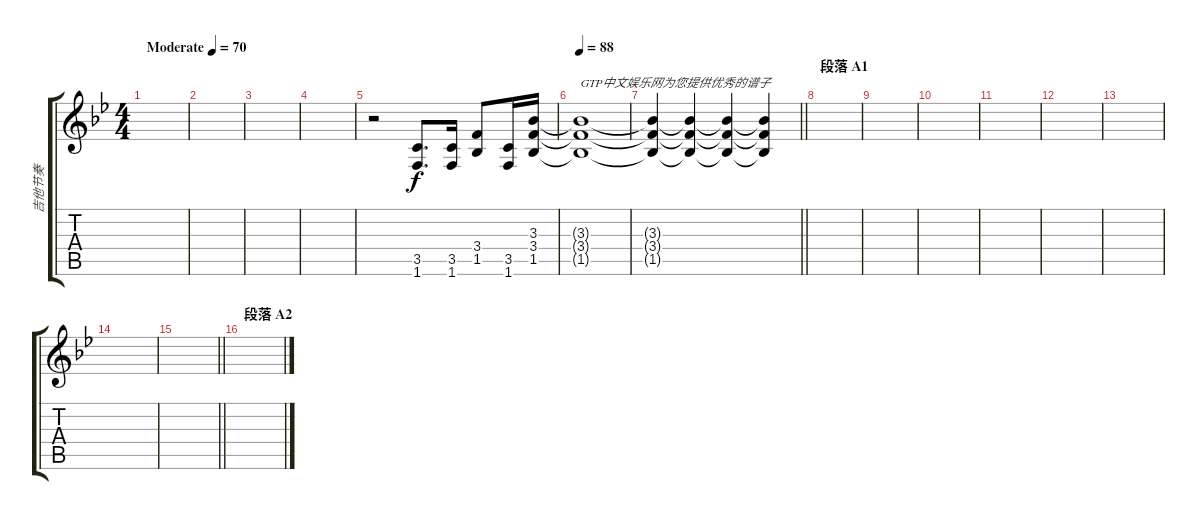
\track ("吉他节奏" "吉他节奏") {instrument distortionguitar}
\staff {score tabs}
\tuning (E4 B3 G3 D3 A2 E2) {hide}
\ts (4 4)
\tempo (70 "Moderate")
\clef g2
\ks bb
|
|
|
|
r.2 (3.5 1.6).8{d} (3.5 1.6).16 (3.4 1.5).8 (3.5 1.6).16 (3.3 3.4 1.5).16 |
\tempo 88
(3.3{t} 3.4{t} 1.5{t}).1{txt "GTP中文娱乐网为您提供优秀的谱子"} |
\barLineRight lightlight
(3.3{t} 3.4{t} 1.5{t}).4 (3.3{t} 3.4{t} 1.5{t}).4 (3.3{t} 3.4{t} 1.5{t}).4 (3.3{t} 3.4{t} 1.5{t}).4 |
\section ("" "段落 A1")
|
|
|
|
|
|
|
\barLineRight lightlight
|
\section ("" "段落 A2")
